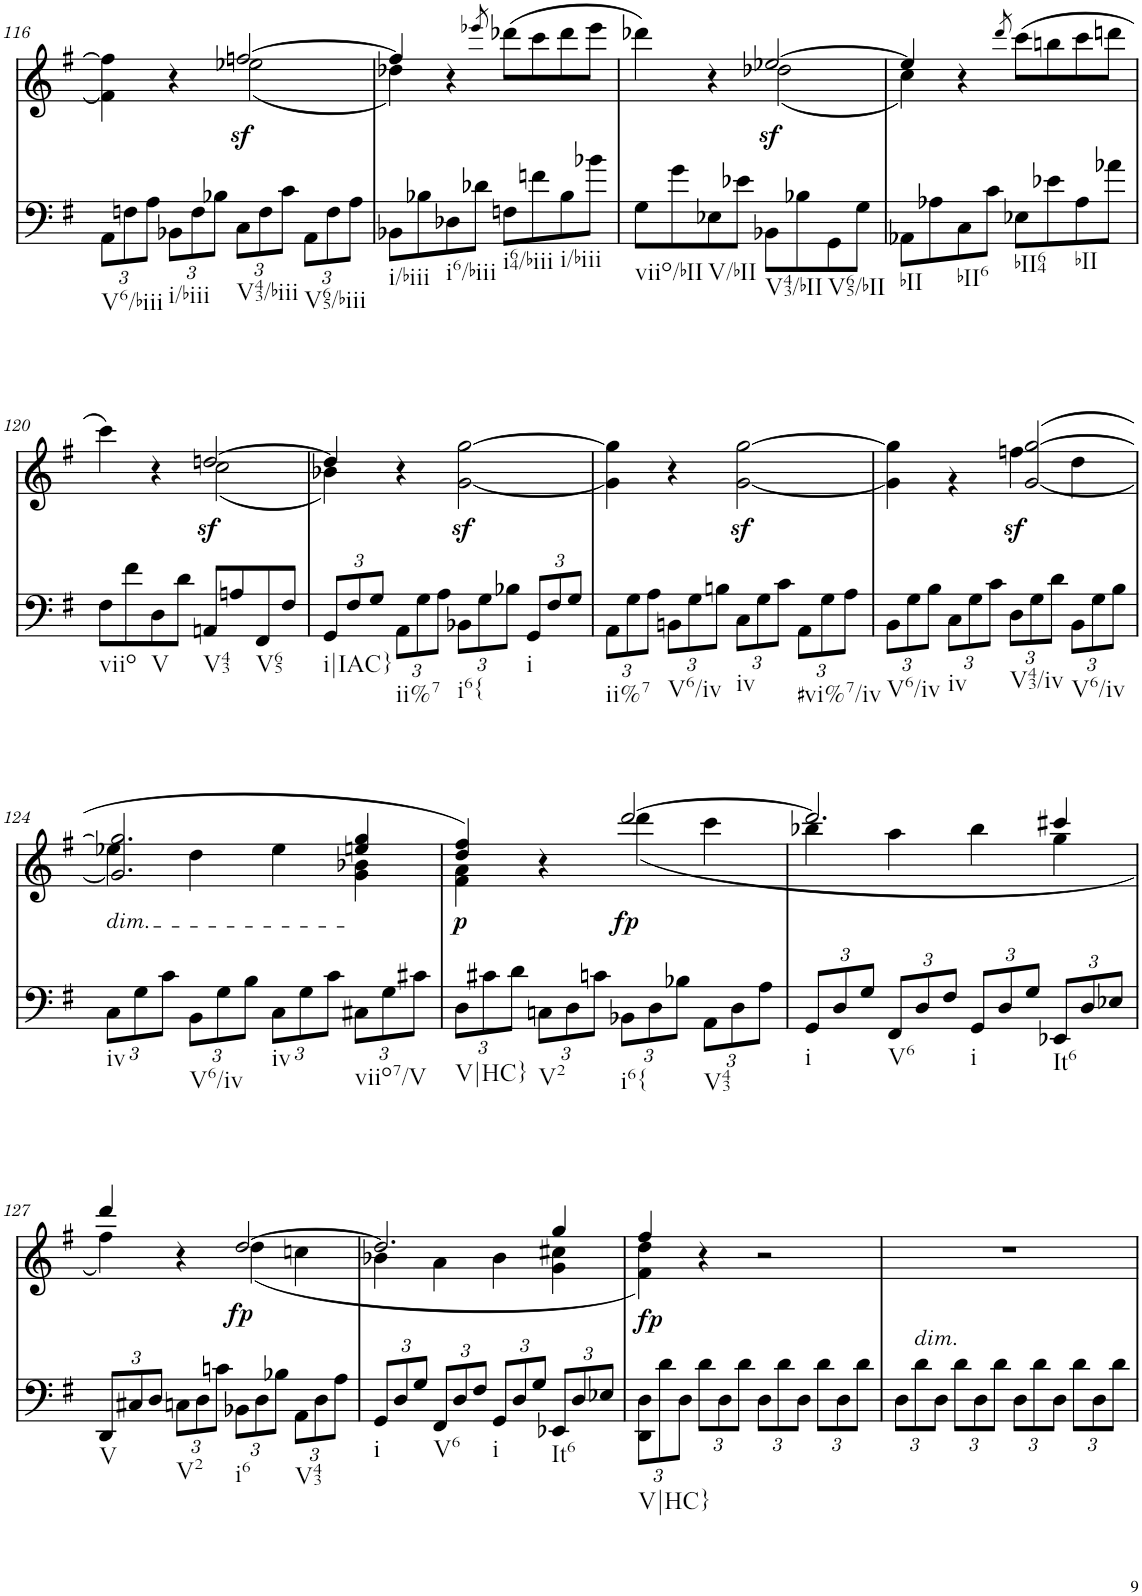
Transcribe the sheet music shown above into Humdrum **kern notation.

**kern	**kern	**text	**dynam
*part2	*part1	*part1	*part1
*staff2	*staff1	*staff1	*staff1
*I"piano	*I"piano	*	*
*I'Pno	*I'Pno	*	*
!!LO:PB:g=z
*clefF4	*clefG2	*	*
*k[f#]	*k[f#]	*	*
*G:	*G:	*	*
*M2/2	*M2/2	*	*
*met(c|)	*met(c|)	*	*
*Xbrackettup	*	*	*
=116	=116	=116	=116
*	*^	*	*
!LO:TX:b:t=V6/biii	!	!	!	!
12AA\L	4f\] 4ff\]	2ryy	.	.
12Fn\	.	.	.	.
12A\J	.	.	.	.
!LO:TX:b:t=i/biii	!	!	!	!
12BB-X\L	4r	.	.	.
12F\	.	.	.	.
12B-X\J	.	.	.	.
!LO:TX:b:t=V43/biii	!	!	!	!
!	!	!	!LO:LY:b	!LO:DY:b
12C\L	[2ffn/	(2ee-X\	sf	sf
12F\	.	.	.	.
12c\J	.	.	.	.
!LO:TX:b:t=V65/biii	!	!	!	!
12AA\L	.	.	.	.
12F\	.	.	.	.
12A\J	.	.	.	.
=117	=117	=117	=117	=117
!LO:TX:b:t=i/biii	!	!	!	!
8BB-X\L	4ff/]	4dd-X\)	.	.
8B-X\	.	.	.	.
!LO:TX:b:t=i6/biii	!	!	!	!
8D-X\	4r	2.ryy	.	.
8d-X\J	.	.	.	.
.	8qeee-X/	.	.	.
!LO:TX:b:t=i64/biii	!	!	!	!
8Fn\L	(>8ddd-X\L	.	.	.
8fn\	8ccc\	.	.	.
!LO:TX:b:t=i/biii	!	!	!	!
8B-\	8ddd-\	.	.	.
8b-X\J	8eee-\J	.	.	.
=118	=118	=118	=118	=118
!LO:TX:b:t=viio/bII	!	!	!	!
8G\L	4ddd-X\)	2ryy	.	.
8g\	.	.	.	.
!LO:TX:b:t=V/bII	!	!	!	!
8E-X\	4r	.	.	.
8e-X\J	.	.	.	.
!LO:TX:b:t=V43/bII	!	!	!	!
!	!	!	!LO:LY:b	!LO:DY:b
8BB-X\L	[2ee-X/	(2dd-X\	sf	sf
8B-X\	.	.	.	.
!LO:TX:b:t=V65/bII	!	!	!	!
8GG\	.	.	.	.
8G\J	.	.	.	.
=119	=119	=119	=119	=119
!LO:TX:b:t=bII	!	!	!	!
8AA-X\L	4ee-/]	4cc\)	.	.
8A-X\	.	.	.	.
!LO:TX:b:t=bII6	!	!	!	!
8C\	4r	2.ryy	.	.
8c\J	.	.	.	.
.	8qddd/	.	.	.
!LO:TX:b:t=bII64	!	!	!	!
8E-X\L	(8ccc\L	.	.	.
8e-X\	8bbn\	.	.	.
!LO:TX:b:t=bII	!	!	!	!
8A-\	8ccc\	.	.	.
8a-X\J	8dddn\J	.	.	.
!!LO:LB:g=z	!!
=120	=120	=120	=120	=120
!LO:TX:b:t=viio	!	!	!	!
8F#\L	4ccc\)	2ryy	.	.
8f#\	.	.	.	.
!LO:TX:b:t=V	!	!	!	!
8D\	4r	.	.	.
8d\J	.	.	.	.
!LO:TX:b:t=V43	!	!	!	!
!	!	!	!LO:LY:b	!LO:DY:b
8AAn/L	[2ddn/	(2cc\	sf	sf
8An/	.	.	.	.
!LO:TX:b:t=V65	!	!	!	!
8FF#/	.	.	.	.
8F#/J	.	.	.	.
=121	=121	=121	=121	=121
!LO:TX:b:t=i|IAC}	!	!	!	!
12GG/L	4dd/]	4b-X\)	.	.
12F#/	.	.	.	.
12G/J	.	.	.	.
!LO:TX:b:t=ii%7	!	!	!	!
12AA\L	4r	2.ryy	.	.
12G\	.	.	.	.
12A\J	.	.	.	.
!LO:TX:b:t=i6{	!	!	!	!
!	!	!	!	!LO:DY:b
12BB-X\L	[2g\ [>2gg\	.	.	sf
12G\	.	.	.	.
12B-X\J	.	.	.	.
!LO:TX:b:t=i	!	!	!	!
12GG/L	.	.	.	.
12F#/	.	.	.	.
12G/J	.	.	.	.
*	*v	*v	*	*
=122	=122	=122	=122
!LO:TX:b:t=ii%7	!	!	!
12AA\L	4g\] 4gg\]	.	.
12G\	.	.	.
12A\J	.	.	.
!LO:TX:b:t=V6/iv	!	!	!
12BBn\L	4r	.	.
12G\	.	.	.
12Bn\J	.	.	.
!LO:TX:b:t=iv	!	!	!
!	!	!LO:LY:b	!
12C\L	[2g\z< [>2gg\z<	sf	.
12G\	.	.	.
12c\J	.	.	.
!LO:TX:b:t=#vi%7/iv	!	!	!
12AA\L	.	.	.
12G\	.	.	.
12A\J	.	.	.
=123	=123	=123	=123
*	*^	*	*
!LO:TX:b:t=V6/iv	!	!	!	!
12BB\L	2ryy	4g\] 4gg\]	.	.
12G\	.	.	.	.
12B\J	.	.	.	.
!LO:TX:b:t=iv	!	!	!	!
12C\L	.	4r	.	.
12G\	.	.	.	.
12c\J	.	.	.	.
!LO:TX:b:t=V43/iv	!	!	!	!
!	!	!	!LO:LY:b	!LO:DY:b
12D\L	([<2g/ [2gg/	4ffn\	sf	sf
12G\	.	.	.	.
12d\J	.	.	.	.
!LO:TX:b:t=V6/iv	!	!	!	!
12BB\L	.	4dd\	.	.
12G\	.	.	.	.
12B\J	.	.	.	.
!!LO:LB:g=z	!!
=124	=124	=124	=124	=124
!	!LO:TX:b:i:t=dim.	!	!	!
!LO:TX:b:t=iv	!	!	!	!
!	!	!	!LO:LY:b	!
12C\L	2.g/] 2.gg/]	4ee-X\	>	.
12G\	.	.	.	.
12c\J	.	.	.	.
!LO:TX:b:t=V6/iv	!	!	!	!
12BB\L	.	4dd\	.	.
12G\	.	.	.	.
12B\J	.	.	.	.
!LO:TX:b:t=iv	!	!	!	!
12C\L	.	4ee-\	.	.
12G\	.	.	.	.
12c\J	.	.	.	.
!LO:TX:b:t=viio7/V	!	!	!	!
12C#X\L	4een/ 4gg/	4g\ 4b-X\	.	.
12G\	.	.	.	.
12c#X\J	.	.	.	.
=125	=125	=125	=125	=125
!LO:TX:b:t=V|HC}	!	!	!	!
!	!	!	!LO:LY:b	!LO:DY:b
12D\L	4dd/ 4ff#/)	4f#\ 4a\	p	p
12c#X\	.	.	.	.
12d\J	.	.	.	.
!LO:TX:b:t=V2	!	!	!	!
12Cn\L	4r	4ryy	.	.
12D\	.	.	.	.
12cn\J	.	.	.	.
!LO:TX:b:t=i6{	!	!	!	!
!	!	!	!LO:LY:b	!LO:DY:b
12BB-X\L	[2ddd/	(4ddd\	f >	fp
12D\	.	.	.	.
12B-X\J	.	.	.	.
!LO:TX:b:t=V43	!	!	!	!
!	!	!	!LO:LY:b	!
12AA\L	.	4ccc\	] p	.
12D\	.	.	.	.
12A\J	.	.	.	.
=126	=126	=126	=126	=126
!LO:TX:b:t=i	!	!	!	!
12GG/L	2.ddd/]	4bb-X\	.	.
12D/	.	.	.	.
12G/J	.	.	.	.
!LO:TX:b:t=V6	!	!	!	!
12FF#/L	.	4aa\	.	.
12D/	.	.	.	.
12F#/J	.	.	.	.
!LO:TX:b:t=i	!	!	!	!
12GG/L	.	4bb-\	.	.
12D/	.	.	.	.
12G/J	.	.	.	.
!LO:TX:b:t=It6	!	!	!	!
12EE-X/L	4ccc#X/	4gg\	.	.
12D/	.	.	.	.
12E-X/J	.	.	.	.
!!LO:LB:g=z	!!
=127	=127	=127	=127	=127
!LO:TX:b:t=V	!	!	!	!
12DD/L	4ddd/	4ff#\)	.	.
12C#X/	.	.	.	.
12D/J	.	.	.	.
!LO:TX:b:t=V2	!	!	!	!
12Cn\L	4r	4ryy	.	.
12D\	.	.	.	.
12cn\J	.	.	.	.
!LO:TX:b:t=i6	!	!	!	!
!	!	!	!LO:LY:b	!LO:DY:b
12BB-X\L	[2dd/	(4dd\	fp	fp
12D\	.	.	.	.
12B-X\J	.	.	.	.
!LO:TX:b:t=V43	!	!	!	!
12AA\L	.	4ccn\	.	.
12D\	.	.	.	.
12A\J	.	.	.	.
=128	=128	=128	=128	=128
!LO:TX:b:t=i	!	!	!	!
12GG/L	2.dd/]	4b-X\	.	.
12D/	.	.	.	.
12G/J	.	.	.	.
!LO:TX:b:t=V6	!	!	!	!
12FF#/L	.	4a\	.	.
12D/	.	.	.	.
12F#/J	.	.	.	.
!LO:TX:b:t=i	!	!	!	!
12GG/L	.	4b-\	.	.
12D/	.	.	.	.
12G/J	.	.	.	.
!LO:TX:b:t=It6	!	!	!	!
12EE-X/L	4gg/	4g\ 4cc#X\	.	.
12D/	.	.	.	.
12E-X/J	.	.	.	.
=129	=129	=129	=129	=129
!LO:TX:b:t=V|HC}	!	!	!	!
!	!	!	!LO:LY:b	!LO:DY:b
12DD\ 12D\L	4ff#/	4f#\ 4dd\)	fp	fp
12d\	.	.	.	.
12D\J	.	.	.	.
12d\L	4r	2.ryy	.	.
12D\	.	.	.	.
12d\J	.	.	.	.
12D\L	2r	.	.	.
12d\	.	.	.	.
12D\J	.	.	.	.
12d\L	.	.	.	.
12D\	.	.	.	.
12d\J	.	.	.	.
*	*v	*v	*	*
=130	=130	=130	=130
12D\L	1r	.	.
!LO:TX:a:i:t=dim.	!	!	!
12d\	.	.	.
12D\J	.	.	.
12d\L	.	.	.
12D\	.	.	.
12d\J	.	.	.
12D\L	.	.	.
12d\	.	.	.
12D\J	.	.	.
12d\L	.	.	.
12D\	.	.	.
12d\J	.	.	.
=	=	=	=
*-	*-	*-	*-
